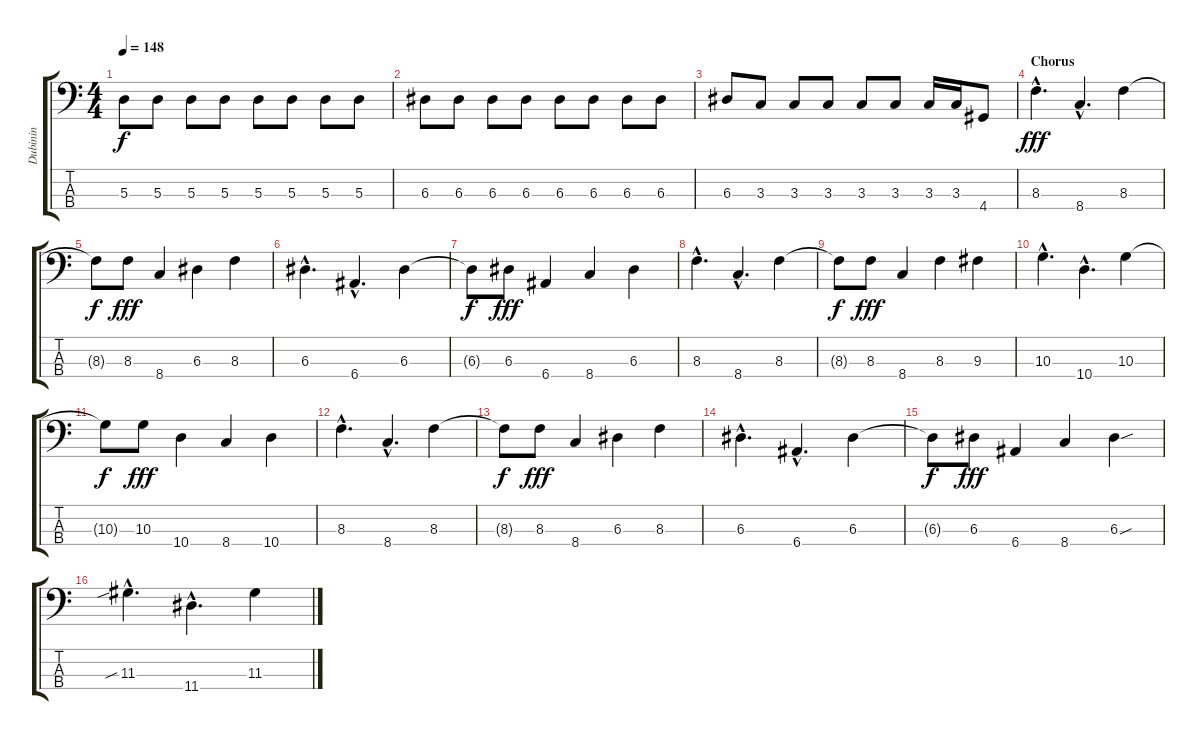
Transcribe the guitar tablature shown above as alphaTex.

\track ("Dubinin" "Dubinin") {instrument electricbassfinger}
\staff {score tabs}
\tuning (G2 D2 A1 E1) {hide}
\ts (4 4)
\tempo 148
\clef f4
\ks c
5.3.8{dy f} 5.3.8 5.3.8 5.3.8 5.3.8 5.3.8 5.3.8 5.3.8 |
6.3.8 6.3.8 6.3.8 6.3.8 6.3.8 6.3.8 6.3.8 6.3.8 |
6.3.8 3.3.8 3.3.8 3.3.8 3.3.8 3.3.8 3.3.16 3.3.16 4.4.8 |
\section ("" "Chorus")
8.3{hac}.4{d dy fff} 8.4{hac}.4{d} 8.3.4 |
8.3{t}.8{dy f} 8.3.8{dy fff} 8.4.4 6.3.4 8.3.4 |
6.3{hac}.4{d} 6.4{hac}.4{d} 6.3.4 |
6.3{t}.8{dy f} 6.3.8{dy fff} 6.4.4 8.4.4 6.3.4 |
8.3{hac}.4{d} 8.4{hac}.4{d} 8.3.4 |
8.3{t}.8{dy f} 8.3.8{dy fff} 8.4.4 8.3.4 9.3.4 |
10.3{hac}.4{d} 10.4{hac}.4{d} 10.3.4 |
10.3{t}.8{dy f} 10.3.8{dy fff} 10.4.4 8.4.4 10.4.4 |
8.3{hac}.4{d} 8.4{hac}.4{d} 8.3.4 |
8.3{t}.8{dy f} 8.3.8{dy fff} 8.4.4 6.3.4 8.3.4 |
6.3{hac}.4{d} 6.4{hac}.4{d} 6.3.4 |
6.3{t}.8{dy f} 6.3.8{dy fff} 6.4.4 8.4.4 6.3{sou}.4 |
11.3{sib hac}.4{d} 11.4{hac}.4{d} 11.3.4
